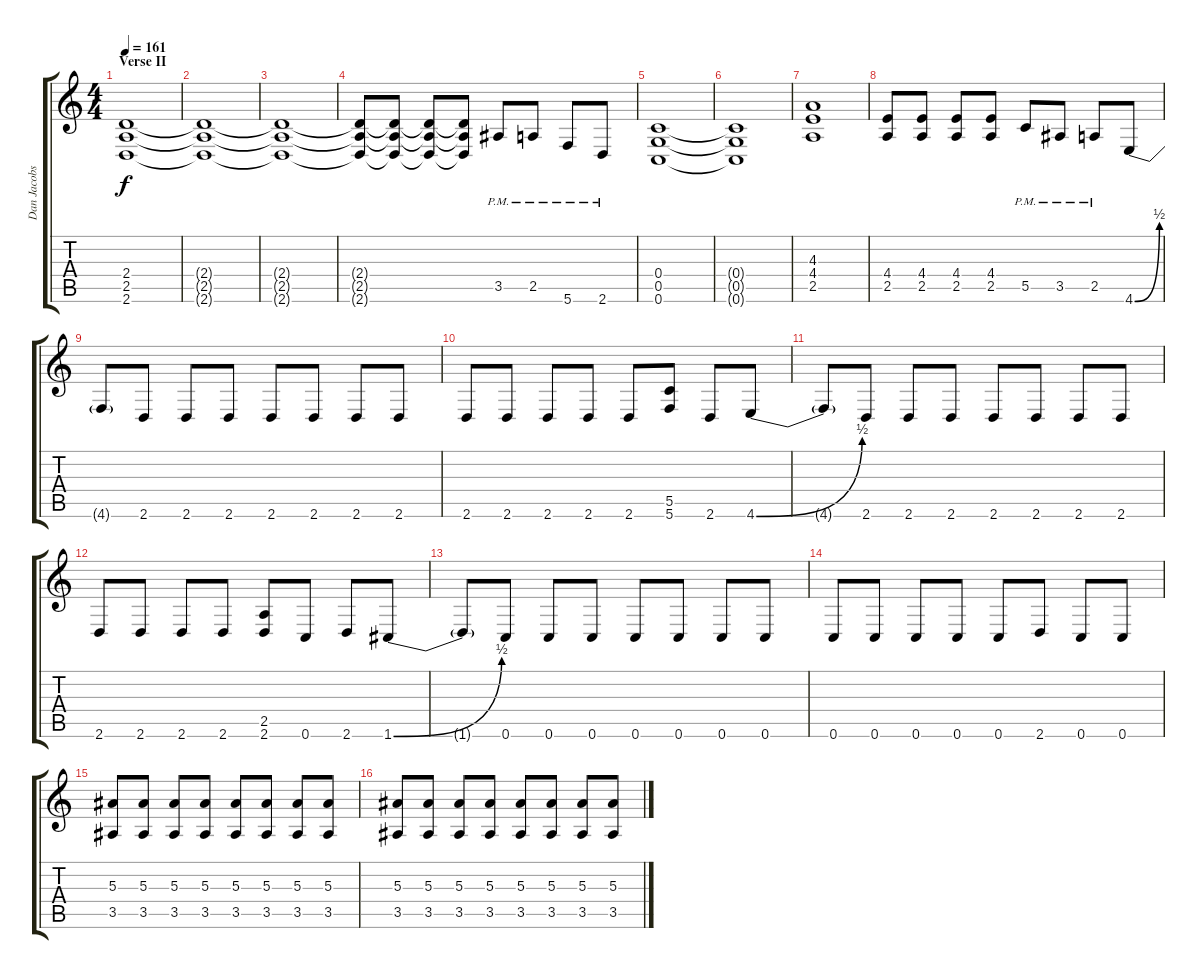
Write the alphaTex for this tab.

\track ("Dan Jacobs" "Dan Jacobs") {instrument overdrivenguitar}
\staff {score tabs}
\tuning (D4 A3 F3 C3 G2 C2) {hide}
\ts (4 4)
\section ("" "Verse II")
\tempo 161
\clef g2
\ks c
(2.4 2.5 2.6).1{dy f} |
(2.4{t} 2.5{t} 2.6{t}).1 |
(2.4{t} 2.5{t} 2.6{t}).1 |
(2.4{t} 2.5{t} 2.6{t}).8 (2.4{t} 2.5{t} 2.6{t}).8 (2.4{t} 2.5{t} 2.6{t}).8 (2.4{t} 2.5{t} 2.6{t}).8 3.5{pm}.8 2.5{pm}.8 5.6{pm}.8 2.6{pm}.8 |
(0.4 0.5 0.6).1 |
(0.4{t} 0.5{t} 0.6{t}).1 |
(4.3 4.4 2.5).1 |
(4.4 2.5).8 (4.4 2.5).8 (4.4 2.5).8 (4.4 2.5).8 5.5{pm}.8 3.5{pm}.8 2.5{pm}.8 4.6{be (bend 0 0 60 2)}.8 |
4.6{t}.8 2.6.8 2.6.8 2.6.8 2.6.8 2.6.8 2.6.8 2.6.8 |
2.6.8 2.6.8 2.6.8 2.6.8 2.6.8 (5.5 5.6).8 2.6.8 4.6{be (bend 0 0 60 2)}.8 |
4.6{t}.8 2.6.8 2.6.8 2.6.8 2.6.8 2.6.8 2.6.8 2.6.8 |
2.6.8 2.6.8 2.6.8 2.6.8 (2.5 2.6).8 0.6.8 2.6.8 1.6{be (bend 0 0 60 2)}.8 |
1.6{t}.8 0.6.8 0.6.8 0.6.8 0.6.8 0.6.8 0.6.8 0.6.8 |
0.6.8 0.6.8 0.6.8 0.6.8 0.6.8 2.6.8 0.6.8 0.6.8 |
(5.3 3.5).8 (5.3 3.5).8 (5.3 3.5).8 (5.3 3.5).8 (5.3 3.5).8 (5.3 3.5).8 (5.3 3.5).8 (5.3 3.5).8 |
(5.3 3.5).8 (5.3 3.5).8 (5.3 3.5).8 (5.3 3.5).8 (5.3 3.5).8 (5.3 3.5).8 (5.3 3.5).8 (5.3 3.5).8
